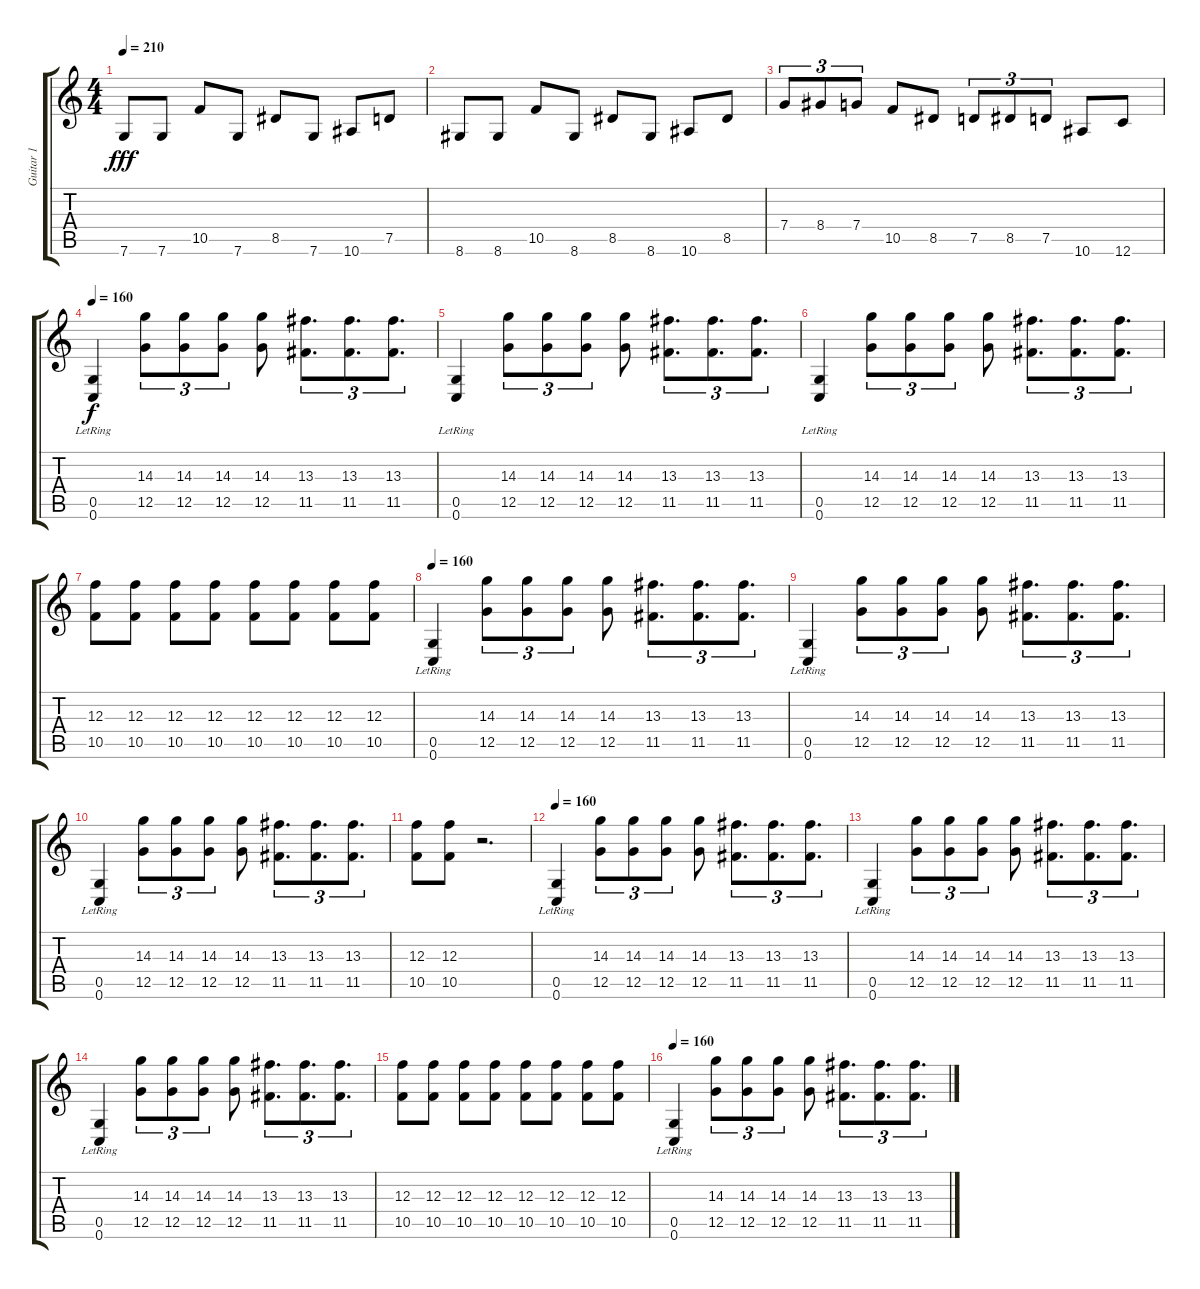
\track ("Guitar 1" "Guitar 1") {instrument overdrivenguitar}
\staff {score tabs}
\tuning (D4 A3 F3 C3 G2 C2) {hide}
\ts (4 4)
\tempo 210
\clef g2
\ks c
7.6.8{dy fff} 7.6.8 10.5.8 7.6.8 8.5.8 7.6.8 10.6.8 7.5.8 |
8.6.8 8.6.8 10.5.8 8.6.8 8.5.8 8.6.8 10.6.8 8.5.8 |
7.4.8{tu (3 2)} 8.4.8{tu (3 2)} 7.4.8{tu (3 2)} 10.5.8 8.5.8 7.5.8{tu (3 2)} 8.5.8{tu (3 2)} 7.5.8{tu (3 2)} 10.6.8 12.6.8 |
\tempo 160
(0.5{lr} 0.6{lr}).4{dy f} (14.3 12.5).8{tu (3 2)} (14.3 12.5).8{tu (3 2)} (14.3 12.5).8{tu (3 2)} (14.3 12.5).8 (13.3 11.5).8{d tu (3 2)} (13.3 11.5).8{d tu (3 2)} (13.3 11.5).8{d tu (3 2)} |
(0.5{lr} 0.6{lr}).4 (14.3 12.5).8{tu (3 2)} (14.3 12.5).8{tu (3 2)} (14.3 12.5).8{tu (3 2)} (14.3 12.5).8 (13.3 11.5).8{d tu (3 2)} (13.3 11.5).8{d tu (3 2)} (13.3 11.5).8{d tu (3 2)} |
(0.5{lr} 0.6{lr}).4 (14.3 12.5).8{tu (3 2)} (14.3 12.5).8{tu (3 2)} (14.3 12.5).8{tu (3 2)} (14.3 12.5).8 (13.3 11.5).8{d tu (3 2)} (13.3 11.5).8{d tu (3 2)} (13.3 11.5).8{d tu (3 2)} |
(12.3 10.5).8 (12.3 10.5).8 (12.3 10.5).8 (12.3 10.5).8 (12.3 10.5).8 (12.3 10.5).8 (12.3 10.5).8 (12.3 10.5).8 |
\tempo 160
(0.5{lr} 0.6{lr}).4 (14.3 12.5).8{tu (3 2)} (14.3 12.5).8{tu (3 2)} (14.3 12.5).8{tu (3 2)} (14.3 12.5).8 (13.3 11.5).8{d tu (3 2)} (13.3 11.5).8{d tu (3 2)} (13.3 11.5).8{d tu (3 2)} |
(0.5{lr} 0.6{lr}).4 (14.3 12.5).8{tu (3 2)} (14.3 12.5).8{tu (3 2)} (14.3 12.5).8{tu (3 2)} (14.3 12.5).8 (13.3 11.5).8{d tu (3 2)} (13.3 11.5).8{d tu (3 2)} (13.3 11.5).8{d tu (3 2)} |
(0.5{lr} 0.6{lr}).4 (14.3 12.5).8{tu (3 2)} (14.3 12.5).8{tu (3 2)} (14.3 12.5).8{tu (3 2)} (14.3 12.5).8 (13.3 11.5).8{d tu (3 2)} (13.3 11.5).8{d tu (3 2)} (13.3 11.5).8{d tu (3 2)} |
(12.3 10.5).8 (12.3 10.5).8 r.2{d} |
\tempo 160
(0.5{lr} 0.6{lr}).4 (14.3 12.5).8{tu (3 2)} (14.3 12.5).8{tu (3 2)} (14.3 12.5).8{tu (3 2)} (14.3 12.5).8 (13.3 11.5).8{d tu (3 2)} (13.3 11.5).8{d tu (3 2)} (13.3 11.5).8{d tu (3 2)} |
(0.5{lr} 0.6{lr}).4 (14.3 12.5).8{tu (3 2)} (14.3 12.5).8{tu (3 2)} (14.3 12.5).8{tu (3 2)} (14.3 12.5).8 (13.3 11.5).8{d tu (3 2)} (13.3 11.5).8{d tu (3 2)} (13.3 11.5).8{d tu (3 2)} |
(0.5{lr} 0.6{lr}).4 (14.3 12.5).8{tu (3 2)} (14.3 12.5).8{tu (3 2)} (14.3 12.5).8{tu (3 2)} (14.3 12.5).8 (13.3 11.5).8{d tu (3 2)} (13.3 11.5).8{d tu (3 2)} (13.3 11.5).8{d tu (3 2)} |
(12.3 10.5).8 (12.3 10.5).8 (12.3 10.5).8 (12.3 10.5).8 (12.3 10.5).8 (12.3 10.5).8 (12.3 10.5).8 (12.3 10.5).8 |
\tempo 160
(0.5{lr} 0.6{lr}).4 (14.3 12.5).8{tu (3 2)} (14.3 12.5).8{tu (3 2)} (14.3 12.5).8{tu (3 2)} (14.3 12.5).8 (13.3 11.5).8{d tu (3 2)} (13.3 11.5).8{d tu (3 2)} (13.3 11.5).8{d tu (3 2)}
